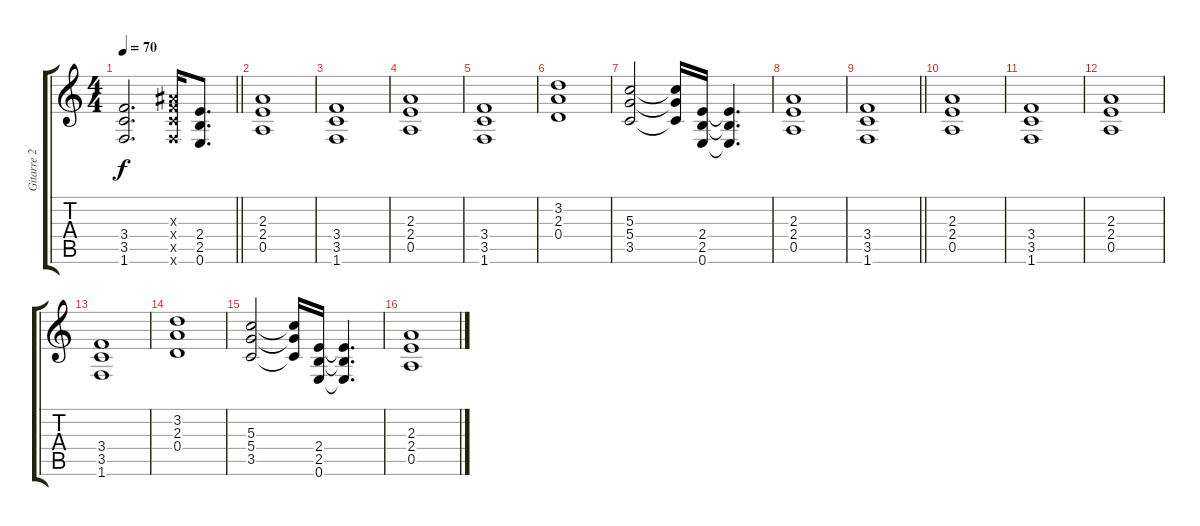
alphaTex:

\track ("Gitarre 2" "Gitarre 2") {instrument distortionguitar}
\staff {score tabs}
\tuning (E4 B3 G3 D3 A2 E2) {hide}
\ts (4 4)
\tempo 70
\clef g2
\barLineRight lightlight
\ks c
(3.4 3.5 1.6).2{d dy f} (3.3{x} 3.4{x} 3.5{x} 1.6{x}).16 (2.4 2.5 0.6).8{d} |
(2.3 2.4 0.5).1 |
(3.4 3.5 1.6).1 |
(2.3 2.4 0.5).1 |
(3.4 3.5 1.6).1 |
(3.2 2.3 0.4).1 |
(5.3 5.4 3.5).2 (5.3{t} 5.4{t} 3.5{t}).16 (2.4 2.5 0.6).16 (2.4{t} 2.5{t} 0.6{t}).4{d} |
(2.3 2.4 0.5).1 |
\barLineRight lightlight
(3.4 3.5 1.6).1 |
(2.3 2.4 0.5).1 |
(3.4 3.5 1.6).1 |
(2.3 2.4 0.5).1 |
(3.4 3.5 1.6).1 |
(3.2 2.3 0.4).1 |
(5.3 5.4 3.5).2 (5.3{t} 5.4{t} 3.5{t}).16 (2.4 2.5 0.6).16 (2.4{t} 2.5{t} 0.6{t}).4{d} |
(2.3 2.4 0.5).1
